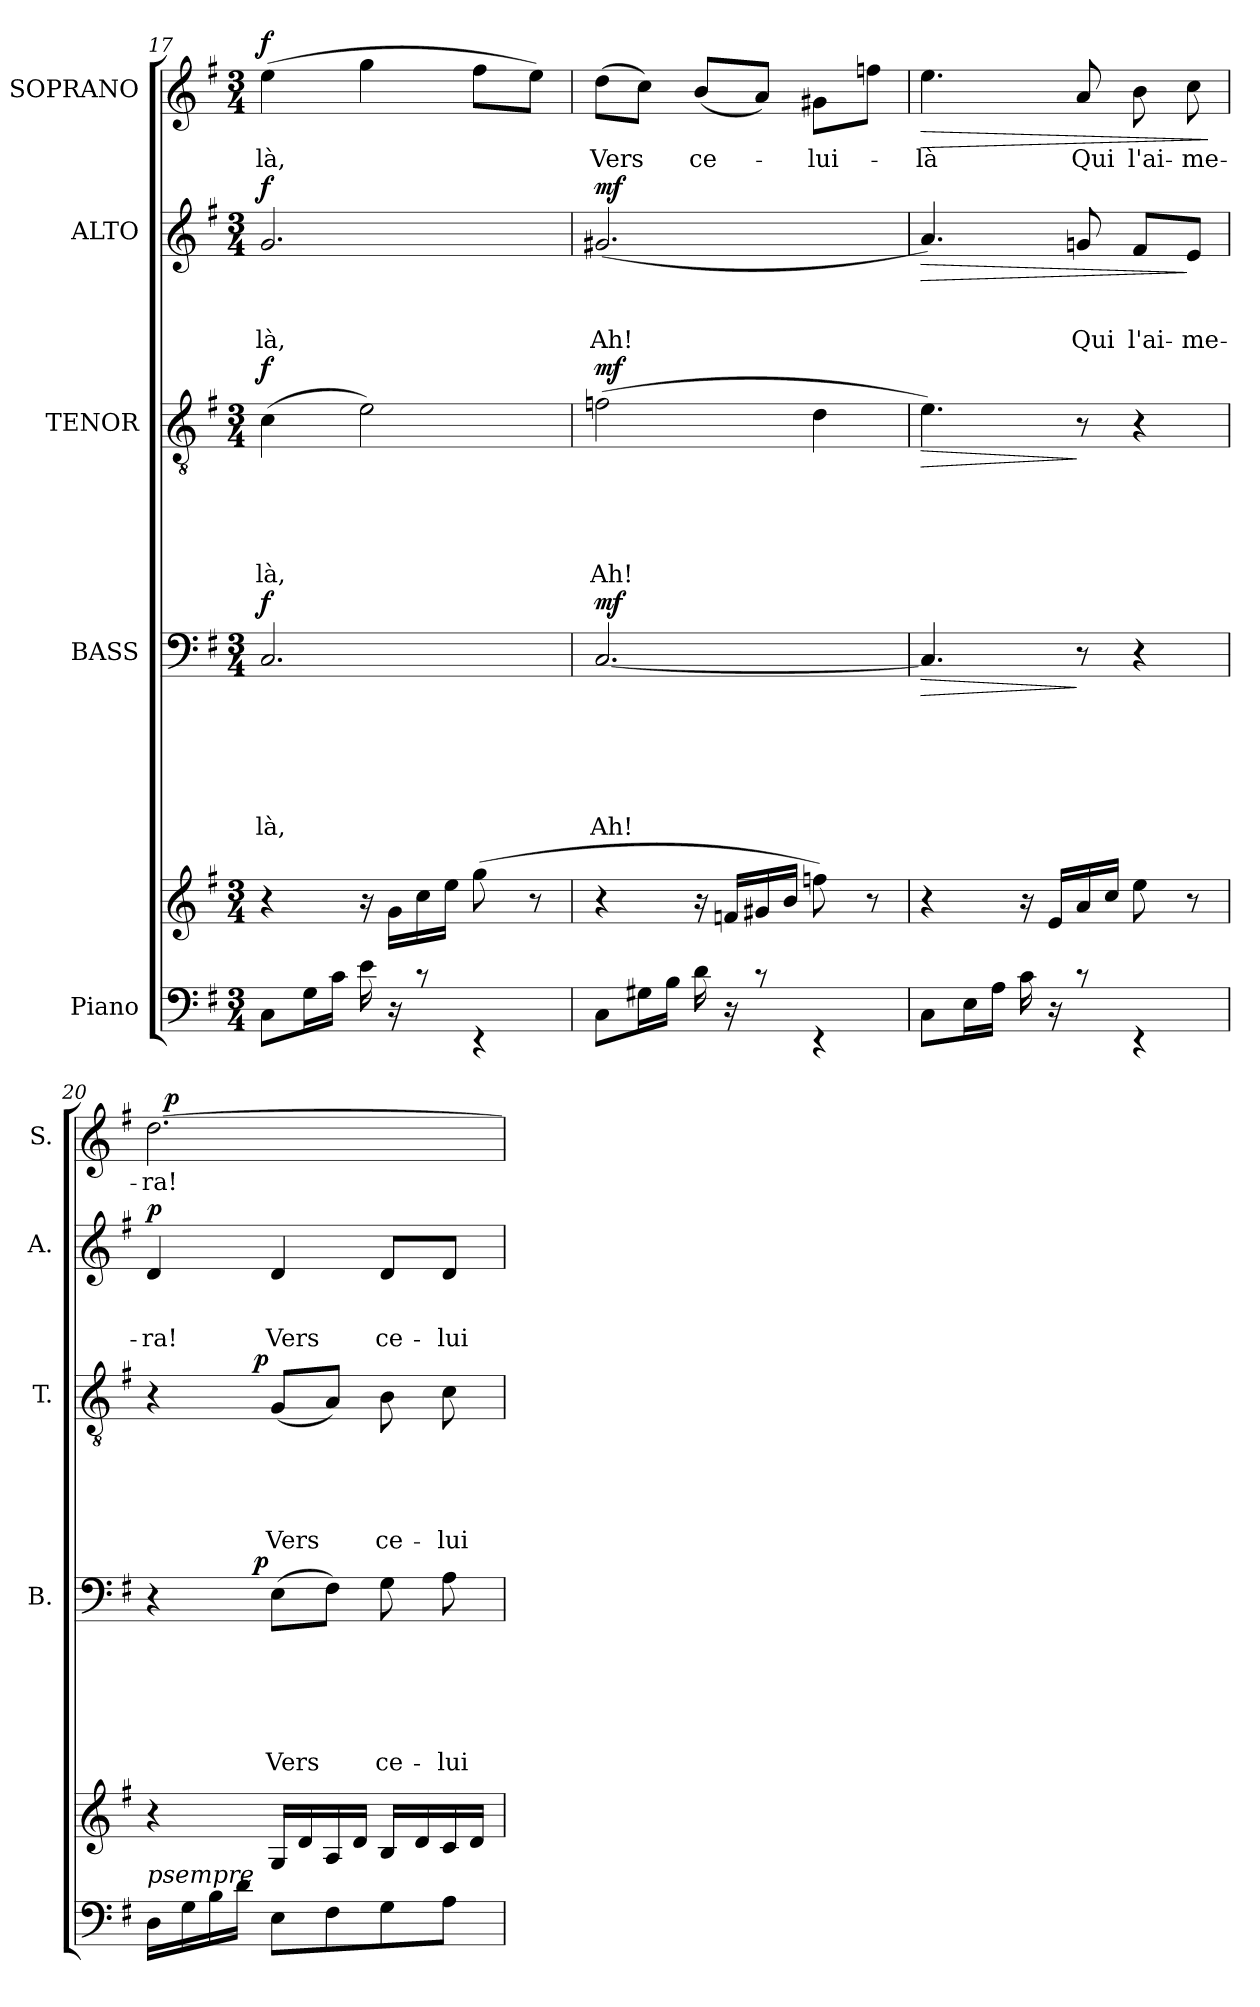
**kern	**kern	**kern	**text	**text	**text	**text	**text	**text	**dynam	**kern	**text	**text	**text	**text	**text	**dynam	**kern	**text	**text	**text	**dynam	**kern	**text	**dynam
*part5	*part5	*part4	*part4	*part4	*part4	*part4	*part4	*part4	*part4	*part3	*part3	*part3	*part3	*part3	*part3	*part3	*part2	*part2	*part2	*part2	*part2	*part1	*part1	*part1
*staff6	*staff5	*staff4	*staff4	*staff4	*staff4	*staff4	*staff4	*staff4	*staff4	*staff3	*staff3	*staff3	*staff3	*staff3	*staff3	*staff3	*staff2	*staff2	*staff2	*staff2	*staff2	*staff1	*staff1	*staff1
*I"Piano	*	*I"BASS	*	*	*	*	*	*	*	*I"TENOR	*	*	*	*	*	*	*I"ALTO	*	*	*	*	*I"SOPRANO	*	*
*	*	*I'B.	*	*	*	*	*	*	*	*I'T.	*	*	*	*	*	*	*I'A.	*	*	*	*	*I'S.	*	*
*clefF4	*clefG2	*clefF4	*	*	*	*	*	*	*	*clefGv2	*	*	*	*	*	*	*clefG2	*	*	*	*	*clefG2	*	*
*k[f#]	*k[f#]	*k[f#]	*	*	*	*	*	*	*	*k[f#]	*	*	*	*	*	*	*k[f#]	*	*	*	*	*k[f#]	*	*
*G:	*G:	*G:	*	*	*	*	*	*	*	*G:	*	*	*	*	*	*	*G:	*	*	*	*	*G:	*	*
*M3/4	*M3/4	*M3/4	*	*	*	*	*	*	*	*M3/4	*	*	*	*	*	*	*M3/4	*	*	*	*	*M3/4	*	*
=17	=17	=17	=17	=17	=17	=17	=17	=17	=17	=17	=17	=17	=17	=17	=17	=17	=17	=17	=17	=17	=17	=17	=17	=17
*^	*	*	*	*	*	*	*	*	*	*	*	*	*	*	*	*	*	*	*	*	*	*	*	*
!	!	!	!	!	!	!	!	!	!LO:LY:b	!LO:DY:a	!	!	!	!	!	!LO:LY:b	!LO:DY:a	!	!	!	!LO:LY:b	!LO:DY:a	!	!LO:LY:b	!LO:DY:a
(>8C\L	2ryy	4r	2.C/	.	.	.	.	.	-là,	f	(>4c\	.	.	.	.	-là,	f	2.g/	.	.	-là,	f	(>4ee\	-là,	f
16G\L	.	.	.	.	.	.	.	.	.	.	.	.	.	.	.	.	.	.	.	.	.	.	.	.	.
16c\JJ	.	.	.	.	.	.	.	.	.	.	.	.	.	.	.	.	.	.	.	.	.	.	.	.	.
16e\	.	16ra	.	.	.	.	.	.	.	.	2e\)	.	.	.	.	.	.	.	.	.	.	.	4gg\	.	.
16rC	.	16g\LL	.	.	.	.	.	.	.	.	.	.	.	.	.	.	.	.	.	.	.	.	.	.	.
8rc	.	16cc\	.	.	.	.	.	.	.	.	.	.	.	.	.	.	.	.	.	.	.	.	.	.	.
.	.	16ee\JJ	.	.	.	.	.	.	.	.	.	.	.	.	.	.	.	.	.	.	.	.	.	.	.
16ryy	4rEE	(8gg\	.	.	.	.	.	.	.	.	.	.	.	.	.	.	.	.	.	.	.	.	8ff#\L	.	.
8.ryy	.	.	.	.	.	.	.	.	.	.	.	.	.	.	.	.	.	.	.	.	.	.	.	.	.
.	.	8r	.	.	.	.	.	.	.	.	.	.	.	.	.	.	.	.	.	.	.	.	8ee\J)	.	.
=18	=18	=18	=18	=18	=18	=18	=18	=18	=18	=18	=18	=18	=18	=18	=18	=18	=18	=18	=18	=18	=18	=18	=18	=18	=18
!	!	!	!	!	!	!	!	!	!LO:LY:b	!LO:DY:a	!	!	!	!	!	!LO:LY:b	!LO:DY:a	!	!	!	!LO:LY:b	!LO:DY:a	!	!LO:LY:b	!
(>8C\L	2ryy	4r	[>2.C/	.	.	.	.	.	Ah!	mf	(>2fn\	.	.	.	.	Ah!	mf	(<2.g#X/	.	.	Ah!	mf	(>8dd\L	Vers	.
16G#X\L	.	.	.	.	.	.	.	.	.	.	.	.	.	.	.	.	.	.	.	.	.	.	8cc\J)	.	.
16B\JJ	.	.	.	.	.	.	.	.	.	.	.	.	.	.	.	.	.	.	.	.	.	.	.	.	.
!	!	!	!	!	!	!	!	!	!	!	!	!	!	!	!	!	!	!	!	!	!	!	!	!LO:LY:b	!
16d\	.	16ra	.	.	.	.	.	.	.	.	.	.	.	.	.	.	.	.	.	.	.	.	(<8b/L	ce-	.
16rC	.	16fn/LL	.	.	.	.	.	.	.	.	.	.	.	.	.	.	.	.	.	.	.	.	.	.	.
8rc	.	16g#X/	.	.	.	.	.	.	.	.	.	.	.	.	.	.	.	.	.	.	.	.	8a/J)	.	.
.	.	16b/JJ	.	.	.	.	.	.	.	.	.	.	.	.	.	.	.	.	.	.	.	.	.	.	.
!	!	!	!	!	!	!	!	!	!	!	!	!	!	!	!	!	!	!	!	!	!	!	!	!LO:LY:b	!
32ryy	4rEE	8ffn\)	.	.	.	.	.	.	.	.	4d\	.	.	.	.	.	.	.	.	.	.	.	8g#X\L	-lui-	.
8..ryy	.	.	.	.	.	.	.	.	.	.	.	.	.	.	.	.	.	.	.	.	.	.	.	.	.
.	.	8r	.	.	.	.	.	.	.	.	.	.	.	.	.	.	.	.	.	.	.	.	8ffn\J	.	.
!!LO:PB:g=z
=19	=19	=19	=19	=19	=19	=19	=19	=19	=19	=19	=19	=19	=19	=19	=19	=19	=19	=19	=19	=19	=19	=19	=19	=19	=19
!	!	!	!	!	!	!	!	!	!	!LO:HP:b	!	!	!	!	!	!	!LO:HP:b	!	!	!	!	!LO:HP:b	!	!LO:LY:b	!LO:HP:b
(<8C\L	2ryy	4r	4.C/]	.	.	.	.	.	.	>	4.e\)	.	.	.	.	.	>	4.a/)	.	.	.	>	4.ee\	-là	>
16E\L	.	.	.	.	.	.	.	.	.	.	.	.	.	.	.	.	.	.	.	.	.	.	.	.	.
16A\JJ	.	.	.	.	.	.	.	.	.	.	.	.	.	.	.	.	.	.	.	.	.	.	.	.	.
16c\	.	16ra	.	.	.	.	.	.	.	.	.	.	.	.	.	.	.	.	.	.	.	.	.	.	.
16rC	.	16e/LL	.	.	.	.	.	.	.	.	.	.	.	.	.	.	.	.	.	.	.	.	.	.	.
!	!	!	!	!	!	!	!	!	!	!	!	!	!	!	!	!	!	!	!	!	!LO:LY:b	!	!	!LO:LY:b	!
8rc	.	16a/	8r	.	.	.	.	.	.	]	8r	.	.	.	.	.	]	8gn/	.	.	Qui	.	8a/	Qui	.
.	.	16cc/JJ	.	.	.	.	.	.	.	.	.	.	.	.	.	.	.	.	.	.	.	.	.	.	.
!	!	!	!	!	!	!	!	!	!	!	!	!	!	!	!	!	!	!	!	!	!LO:LY:b	!	!	!LO:LY:b	!
32ryy	4rEE	8ee\)	4r	.	.	.	.	.	.	.	4r	.	.	.	.	.	.	8f#/L	.	.	l'ai-	.	8b\	l'ai-	.
8..ryy	.	.	.	.	.	.	.	.	.	.	.	.	.	.	.	.	.	.	.	.	.	.	.	.	.
!	!	!	!	!	!	!	!	!	!	!	!	!	!	!	!	!	!	!	!	!	!LO:LY:b:rj	!	!	!LO:LY:b:rj	!
.	.	8r	.	.	.	.	.	.	.	.	.	.	.	.	.	.	.	8e/J	.	.	-me-	]	8cc\	-me-	.
*v	*v	*	*	*	*	*	*	*	*	*	*	*	*	*	*	*	*	*	*	*	*	*	*	*	*
.	.	.	.	.	.	.	.	.	.	.	.	.	.	.	.	.	.	.	.	.	.	.	.	]
=20	=20	=20	=20	=20	=20	=20	=20	=20	=20	=20	=20	=20	=20	=20	=20	=20	=20	=20	=20	=20	=20	=20	=20	=20
!LO:TX:a:i:t=psempre	!	!	!	!	!	!	!	!	!	!	!	!	!	!	!	!	!	!	!	!	!	!	!	!
!	!	!	!	!	!	!	!	!	!	!	!	!	!	!	!	!	!	!	!	!LO:LY:b	!LO:DY:a	!	!LO:LY:b	!
*	*	*^	*	*	*	*	*	*	*	*^	*	*	*	*	*	*	*	*	*	*	*	*^	*	*
16D\LL	4r	4r	8..ryy	.	.	.	.	.	.	.	4r	8..ryy	.	.	.	.	.	.	4d/	.	.	-ra!	p	[>2.dd\	32ryy	-ra!	.
!	!	!	!	!	!	!	!	!	!	!	!	!	!	!	!	!	!	!	!	!	!	!	!	!	!	!	!LO:DY:a
.	.	.	.	.	.	.	.	.	.	.	.	.	.	.	.	.	.	.	.	.	.	.	.	.	2ryy	.	p
16G\	.	.	.	.	.	.	.	.	.	.	.	.	.	.	.	.	.	.	.	.	.	.	.	.	.	.	.
16B\	.	.	.	.	.	.	.	.	.	.	.	.	.	.	.	.	.	.	.	.	.	.	.	.	.	.	.
16d\JJ	.	.	.	.	.	.	.	.	.	.	.	.	.	.	.	.	.	.	.	.	.	.	.	.	.	.	.
!	!	!	!	!	!	!	!	!	!	!LO:DY:a	!	!	!	!	!	!	!	!LO:DY:a	!	!	!	!	!	!	!	!	!
.	.	.	2ryy	.	.	.	.	.	.	p	.	2ryy	.	.	.	.	.	p	.	.	.	.	.	.	.	.	.
!	!	!	!	!	!	!	!	!	!LO:LY:b	!	!	!	!	!	!	!	!LO:LY:b	!	!	!	!	!LO:LY:b	!	!	!	!	!
8E\L	16G/LL	(>8E\L	.	.	.	.	.	.	Vers	.	(<8G/L	.	.	.	.	.	Vers	.	4d/	.	.	Vers	.	.	.	.	.
.	16d/	.	.	.	.	.	.	.	.	.	.	.	.	.	.	.	.	.	.	.	.	.	.	.	.	.	.
8F#\	16A/	8F#\J)	.	.	.	.	.	.	.	.	8A/J)	.	.	.	.	.	.	.	.	.	.	.	.	.	.	.	.
.	16d/JJ	.	.	.	.	.	.	.	.	.	.	.	.	.	.	.	.	.	.	.	.	.	.	.	.	.	.
!	!	!	!	!	!	!	!	!	!LO:LY:b	!	!	!	!	!	!	!	!LO:LY:b	!	!	!	!	!LO:LY:b	!	!	!	!	!
8G\	16B/LL	8G\	.	.	.	.	.	.	ce-	.	8B\	.	.	.	.	.	ce-	.	8d/L	.	.	ce-	.	.	.	.	.
.	.	.	.	.	.	.	.	.	.	.	.	.	.	.	.	.	.	.	.	.	.	.	.	.	8..ryy	.	.
.	16d/	.	.	.	.	.	.	.	.	.	.	.	.	.	.	.	.	.	.	.	.	.	.	.	.	.	.
!	!	!	!	!	!	!	!	!	!LO:LY:b	!	!	!	!	!	!	!	!LO:LY:b	!	!	!	!	!LO:LY:b	!	!	!	!	!
8A\J	16c/	8A\	.	.	.	.	.	.	-lui-	.	8c\	.	.	.	.	.	-lui-	.	8d/J	.	.	-lui-	.	.	.	.	.
.	16d/JJ)	.	.	.	.	.	.	.	.	.	.	.	.	.	.	.	.	.	.	.	.	.	.	.	.	.	.
.	.	.	32ryy	.	.	.	.	.	.	.	.	32ryy	.	.	.	.	.	.	.	.	.	.	.	.	.	.	.
*	*	*v	*v	*	*	*	*	*	*	*	*	*	*	*	*	*	*	*	*	*	*	*	*	*v	*v	*	*
*	*	*	*	*	*	*	*	*	*	*v	*v	*	*	*	*	*	*	*	*	*	*	*	*	*	*
=	=	=	=	=	=	=	=	=	=	=	=	=	=	=	=	=	=	=	=	=	=	=	=	=
*-	*-	*-	*-	*-	*-	*-	*-	*-	*-	*-	*-	*-	*-	*-	*-	*-	*-	*-	*-	*-	*-	*-	*-	*-
